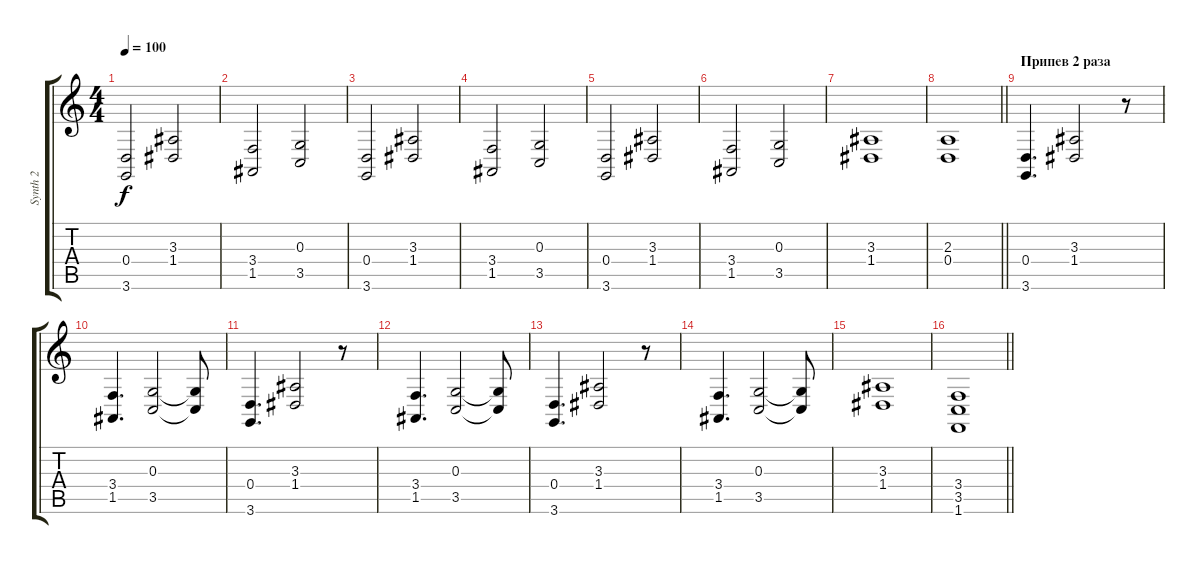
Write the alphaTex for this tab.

\track ("Synth 2" "Synth 2") {instrument pad2warm}
\staff {score tabs}
\tuning (E4 B3 G3 D3 A2 E2) {hide}
\ts (4 4)
\tempo 100
\clef g2
\ks c
(0.4 3.6).2{dy f} (3.3 1.4).2 |
(3.4 1.5).2 (0.3 3.5).2 |
(0.4 3.6).2 (3.3 1.4).2 |
(3.4 1.5).2 (0.3 3.5).2 |
(0.4 3.6).2 (3.3 1.4).2 |
(3.4 1.5).2 (0.3 3.5).2 |
(3.3 1.4).1 |
\barLineRight lightlight
(2.3 0.4).1 |
\section ("" "Припев 2 раза")
(0.4 3.6).4{d} (3.3 1.4).2 r.8 |
(3.4 1.5).4{d} (0.3 3.5).2 (0.3{t} 3.5{t}).8 |
(0.4 3.6).4{d} (3.3 1.4).2 r.8 |
(3.4 1.5).4{d} (0.3 3.5).2 (0.3{t} 3.5{t}).8 |
(0.4 3.6).4{d} (3.3 1.4).2 r.8 |
(3.4 1.5).4{d} (0.3 3.5).2 (0.3{t} 3.5{t}).8 |
(3.3 1.4).1 |
\barLineRight lightlight
(3.4 3.5 1.6).1
